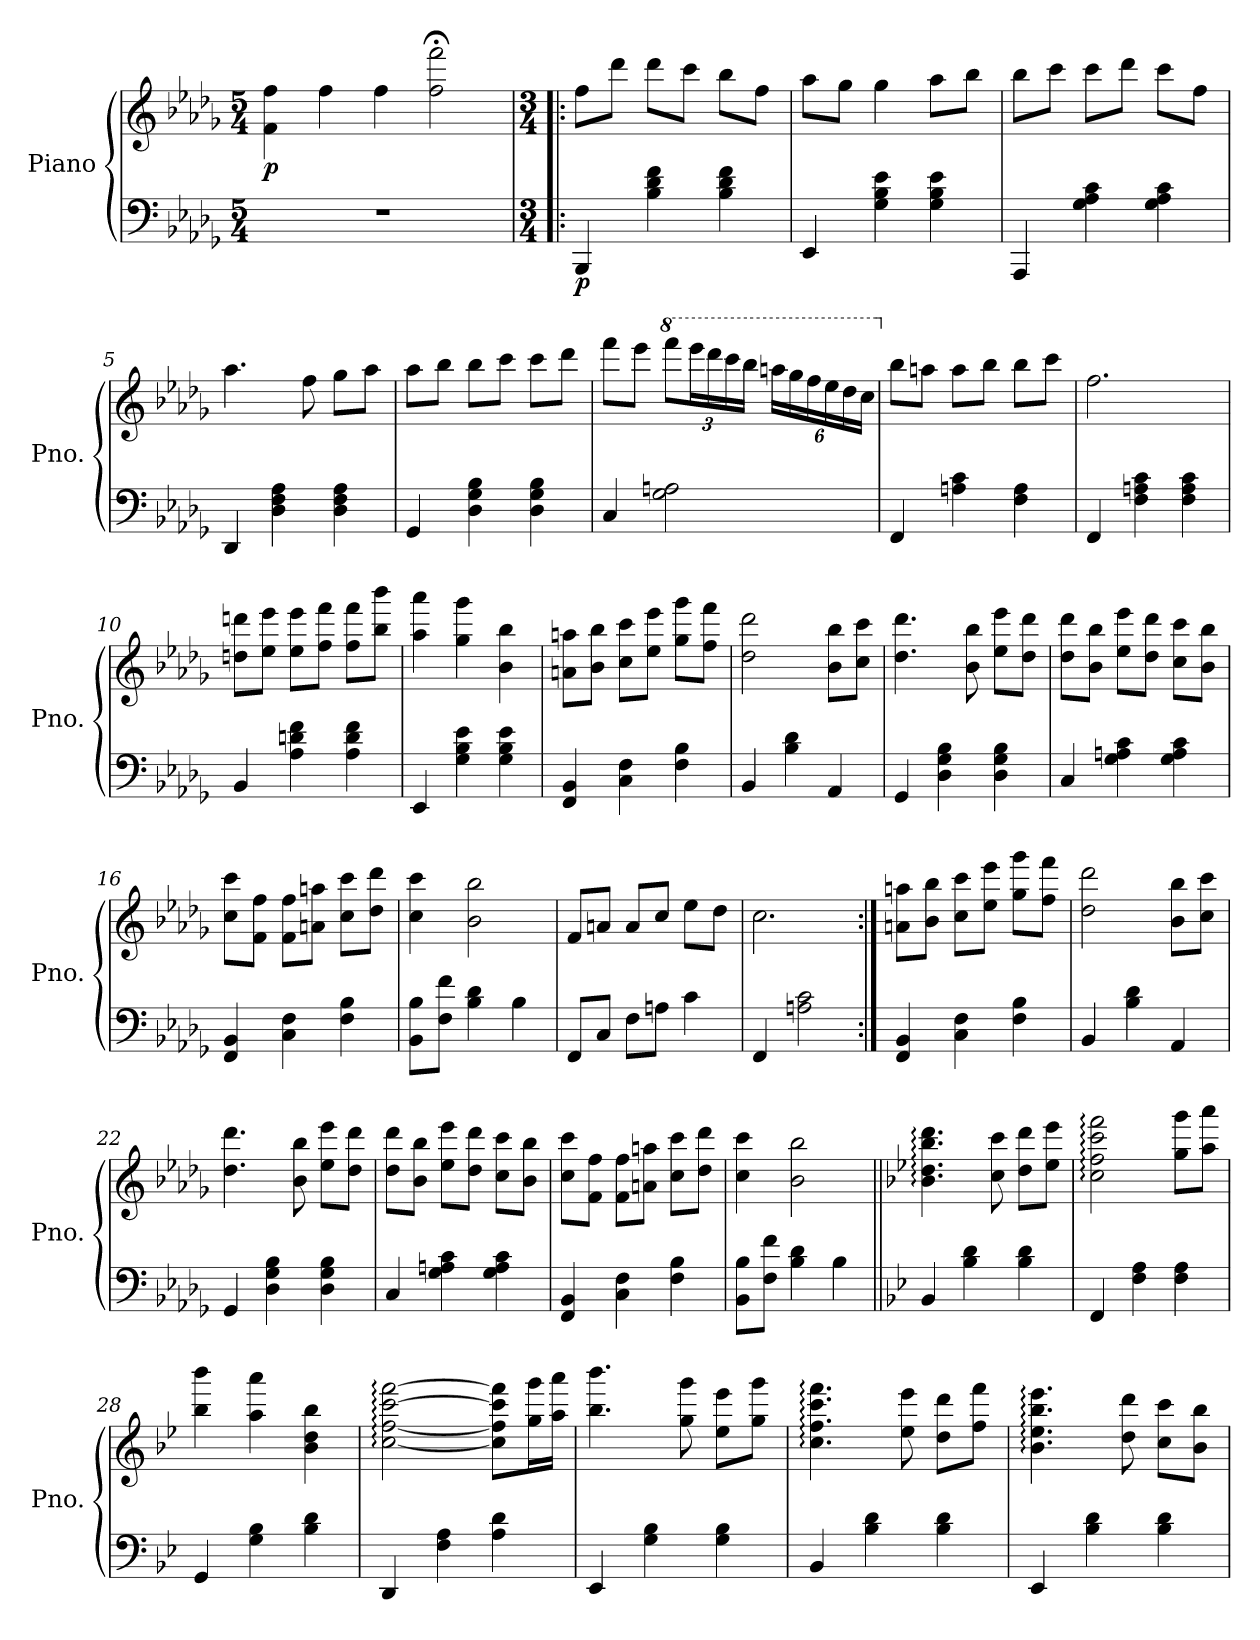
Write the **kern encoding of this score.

**kern	**kern	**dynam
*part1	*part1	*part1
*staff2	*staff1	*staff1/2
*I"Piano	*	*
*I'Pno.	*	*
*clefF4	*clefG2	*
*k[b-e-a-d-g-]	*k[b-e-a-d-g-]	*
*M5/4	*M5/4	*
*MM120	*MM120	*
=1	=1	=1
!	!	!LO:DY:b
4%5r	4f\ 4ff\	p
.	4ff\	.
.	4ff\	.
.	2ff\;< 2fff\;<	.
=2!|:	=2!|:	=2!|:
*M3/4	*M3/4	*
!	!	!LO:DY:b=2
4BBB-/	8ff\L	p
.	8ddd-\J	.
4B-\ 4d-\ 4f\	8ddd-\L	.
.	8ccc\J	.
4B-\ 4d-\ 4f\	8bb-\L	.
.	8ff\J	.
=3	=3	=3
4EE-/	8aa-\L	.
.	8gg-\J	.
4G-\ 4B-\ 4e-\	4gg-\	.
4G-\ 4B-\ 4e-\	8aa-\L	.
.	8bb-\J	.
=4	=4	=4
4AAA-/	8bb-\L	.
.	8ccc\J	.
4G-\ 4A-\ 4c\	8ccc\L	.
.	8ddd-\J	.
4G-\ 4A-\ 4c\	8ccc\L	.
.	8ff\J	.
=5	=5	=5
4DD-/	4.aa-\	.
4D-\ 4F\ 4A-\	.	.
.	8ff\	.
4D-\ 4F\ 4A-\	8gg-\L	.
.	8aa-\J	.
=6	=6	=6
4GG-/	8aa-\L	.
.	8bb-\J	.
4D-\ 4G-\ 4B-\	8bb-\L	.
.	8ccc\J	.
4D-\ 4G-\ 4B-\	8ccc\L	.
.	8ddd-\J	.
!!LO:LB:g=z
=7	=7	=7
4C/	8fff\L	.
.	8eee-\J	.
*	*8va	*
*	*Xbrackettup	*
2G-\ 2An\	12ffff\L	.
.	24eeee-\L	.
.	24dddd-\	.
.	24cccc\	.
.	24bbb-\JJ	.
.	24aaan\LL	.
.	24ggg-\	.
.	24fff\	.
.	24eee-\	.
.	24ddd-\	.
.	24ccc\JJ	.
=8	=8	=8
*	*X8va	*
4FF/	8bb-\L	.
.	8aan\J	.
4An\ 4c\	8aa\L	.
.	8bb-\J	.
4F\ 4A\	8bb-\L	.
.	8ccc\J	.
=9	=9	=9
4FF/	2.ff\	.
4F\ 4An\ 4c\	.	.
4F\ 4A\ 4c\	.	.
=10	=10	=10
4BB-/	8ddn\ 8dddn\L	.
.	8ee-\ 8eee-\J	.
4A-\ 4dn\ 4f\	8ee-\ 8eee-\L	.
.	8ff\ 8fff\J	.
4A-\ 4d\ 4f\	8ff\ 8fff\L	.
.	8bb-\ 8bbb-\J	.
=11	=11	=11
4EE-/	4aa-\ 4aaa-\	.
4G-\ 4B-\ 4e-\	4gg-\ 4ggg-\	.
4G-\ 4B-\ 4e-\	4b-\ 4bb-\	.
!!LO:LB:g=z
=12	=12	=12
4FF/ 4BB-/	8an\ 8aan\L	.
.	8b-\ 8bb-\J	.
4C\ 4F\	8cc\ 8ccc\L	.
.	8ee-\ 8eee-\J	.
4F\ 4B-\	8gg-\ 8ggg-\L	.
.	8ff\ 8fff\J	.
=13	=13	=13
4BB-/	2dd-\ 2ddd-\	.
4B-\ 4d-\	.	.
4AA-/	8b-\ 8bb-\L	.
.	8cc\ 8ccc\J	.
=14	=14	=14
4GG-/	4.dd-\ 4.ddd-\	.
4D-\ 4G-\ 4B-\	.	.
.	8b-\ 8bb-\	.
4D-\ 4G-\ 4B-\	8ee-\ 8eee-\L	.
.	8dd-\ 8ddd-\J	.
=15	=15	=15
4C/	8dd-\ 8ddd-\L	.
.	8b-\ 8bb-\J	.
4G-\ 4An\ 4c\	8ee-\ 8eee-\L	.
.	8dd-\ 8ddd-\J	.
4G-\ 4A\ 4c\	8cc\ 8ccc\L	.
.	8b-\ 8bb-\J	.
=16	=16	=16
4FF/ 4BB-/	8cc\ 8ccc\L	.
.	8f\ 8ff\J	.
4C\ 4F\	8f\ 8ff\L	.
.	8an\ 8aan\J	.
4F\ 4B-\	8cc\ 8ccc\L	.
.	8dd-\ 8ddd-\J	.
=17	=17	=17
8BB-\ 8B-\L	4cc\ 4ccc\	.
8F\ 8f\J	.	.
4B-\ 4d-\	2b-\ 2bb-\	.
4B-\	.	.
!!LO:LB:g=z
=18	=18	=18
8FF/L	8f/L	.
8C/J	8an/J	.
8F\L	8a/L	.
8An\J	8cc/J	.
4c\	8ee-\L	.
.	8dd-\J	.
=19	=19	=19
4FF/	2.cc\	.
2An\ 2c\	.	.
=20:|!	=20:|!	=20:|!
4FF/ 4BB-/	8an\ 8aan\L	.
.	8b-\ 8bb-\J	.
4C\ 4F\	8cc\ 8ccc\L	.
.	8ee-\ 8eee-\J	.
4F\ 4B-\	8gg-\ 8ggg-\L	.
.	8ff\ 8fff\J	.
=21	=21	=21
4BB-/	2dd-\ 2ddd-\	.
4B-\ 4d-\	.	.
4AA-/	8b-\ 8bb-\L	.
.	8cc\ 8ccc\J	.
=22	=22	=22
4GG-/	4.dd-\ 4.ddd-\	.
4D-\ 4G-\ 4B-\	.	.
.	8b-\ 8bb-\	.
4D-\ 4G-\ 4B-\	8ee-\ 8eee-\L	.
.	8dd-\ 8ddd-\J	.
=23	=23	=23
4C/	8dd-\ 8ddd-\L	.
.	8b-\ 8bb-\J	.
4G-\ 4An\ 4c\	8ee-\ 8eee-\L	.
.	8dd-\ 8ddd-\J	.
4G-\ 4A\ 4c\	8cc\ 8ccc\L	.
.	8b-\ 8bb-\J	.
!!LO:LB:g=z
=24	=24	=24
4FF/ 4BB-/	8cc\ 8ccc\L	.
.	8f\ 8ff\J	.
4C\ 4F\	8f\ 8ff\L	.
.	8an\ 8aan\J	.
4F\ 4B-\	8cc\ 8ccc\L	.
.	8dd-\ 8ddd-\J	.
=25	=25	=25
8BB-\ 8B-\L	4cc\ 4ccc\	.
8F\ 8f\J	.	.
4B-\ 4d-\	2b-\ 2bb-\	.
4B-\	.	.
=26||	=26||	=26||
*k[b-e-]	*k[b-e-]	*
4BB-/	4.b-\: 4.dd\: 4.bb-\: 4.ddd\:	.
4B-\ 4d\	.	.
.	8cc\ 8ccc\	.
4B-\ 4d\	8dd\ 8ddd\L	.
.	8ee-\ 8eee-\J	.
=27	=27	=27
4FF/	2cc\: 2ff\: 2ccc\: 2fff\:	.
4F\ 4A\	.	.
4F\ 4A\	8gg\ 8ggg\L	.
.	8aa\ 8aaa\J	.
=28	=28	=28
4GG/	4bb-\ 4bbb-\	.
4G\ 4B-\	4aa\ 4aaa\	.
4B-\ 4d\	4b-\ 4dd\ 4bb-\	.
=29	=29	=29
4DD/	[2cc\: [2ff\: [2ccc\: [2fff\:	.
4F\ 4A\	.	.
4A\ 4d\	8cc\] 8ff\] 8ccc\] 8fff\]L	.
.	16gg\ 16ggg\L	.
.	16aa\ 16aaa\JJ	.
=30	=30	=30
4EE-/	4.bb-\ 4.bbb-\	.
4G\ 4B-\	.	.
.	8gg\ 8ggg\	.
4G\ 4B-\	8ee-\ 8eee-\L	.
.	8gg\ 8ggg\J	.
!!LO:PB:g=z
=31	=31	=31
4BB-/	4.cc\: 4.ff\: 4.ccc\: 4.fff\:	.
4B-\ 4d\	.	.
.	8ee-\ 8eee-\	.
4B-\ 4d\	8dd\ 8ddd\L	.
.	8ff\ 8fff\J	.
=32	=32	=32
4EE-/	4.b-\: 4.ee-\: 4.bb-\: 4.eee-\:	.
4B-\ 4d\	.	.
.	8dd\ 8ddd\	.
4B-\ 4d\	8cc\ 8ccc\L	.
.	8b-\ 8bb-\J	.
=	=	=
*-	*-	*-
